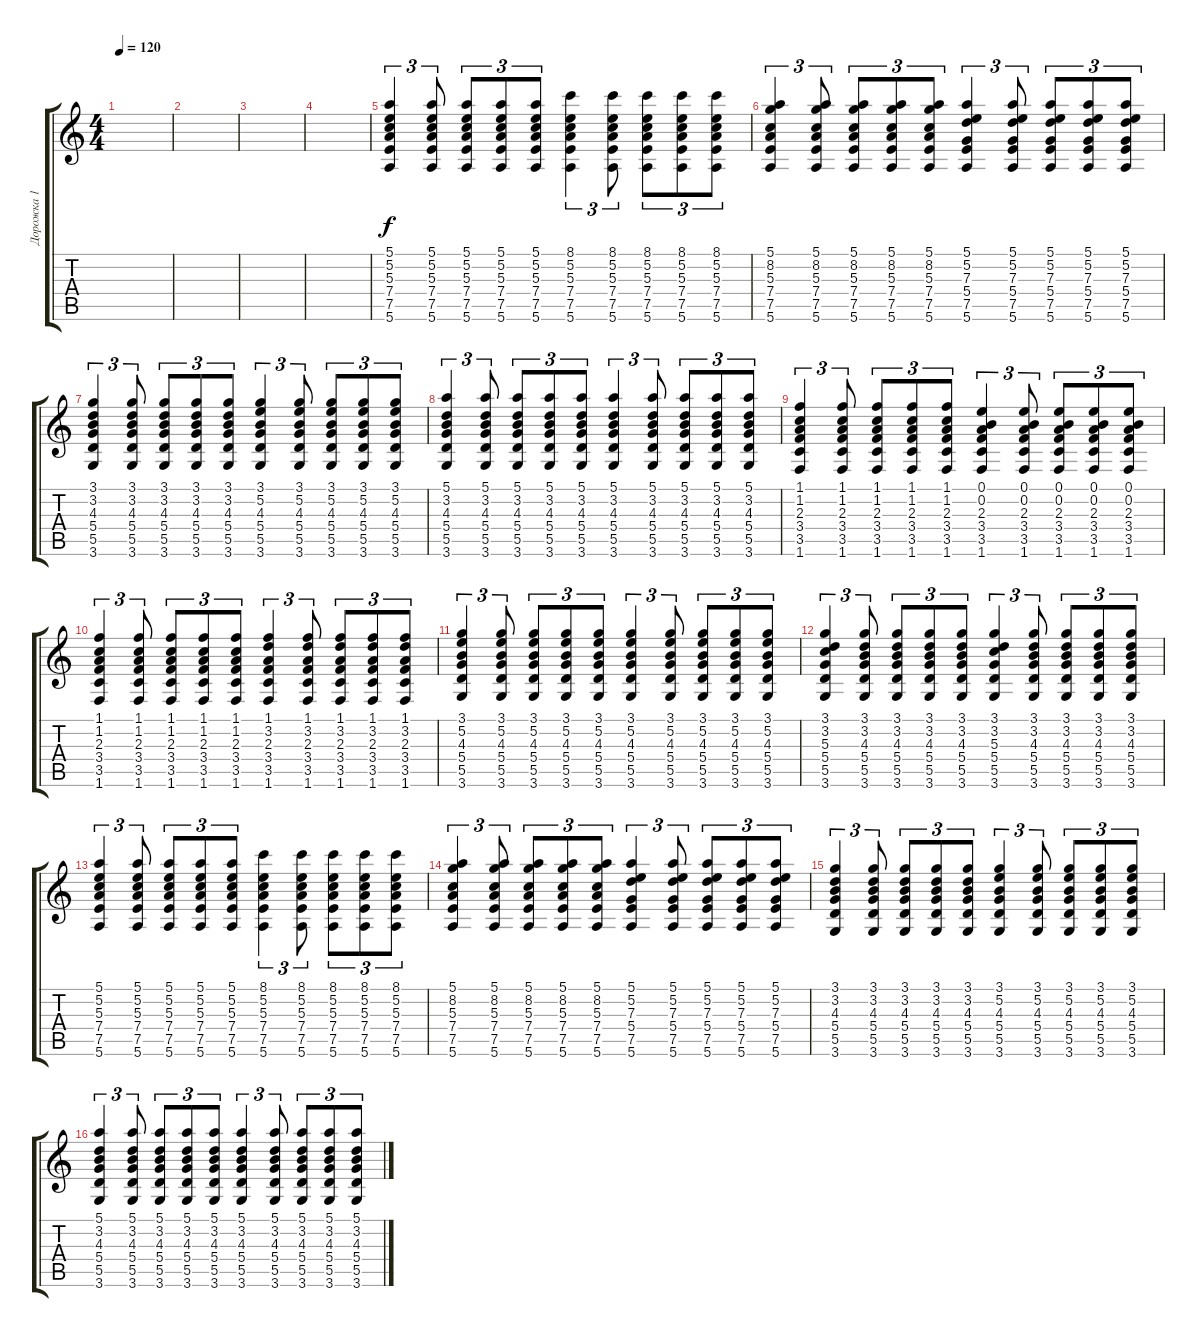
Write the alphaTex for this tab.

\track ("Дорожка 1" "Дорожка 1") {instrument acousticguitarsteel}
\staff {score tabs}
\tuning (E4 B3 G3 D3 A2 E2) {hide}
\ts (4 4)
\tempo 120
\clef g2
\ks c
|
|
|
|
(5.1 5.2 5.3 7.4 7.5 5.6).4{tu (3 2) volume 9} (5.1 5.2 5.3 7.4 7.5 5.6).8{tu (3 2)} (5.1 5.2 5.3 7.4 7.5 5.6).8{tu (3 2)} (5.1 5.2 5.3 7.4 7.5 5.6).8{tu (3 2)} (5.1 5.2 5.3 7.4 7.5 5.6).8{tu (3 2)} (8.1 5.2 5.3 7.4 7.5 5.6).4{tu (3 2)} (8.1 5.2 5.3 7.4 7.5 5.6).8{tu (3 2)} (8.1 5.2 5.3 7.4 7.5 5.6).8{tu (3 2)} (8.1 5.2 5.3 7.4 7.5 5.6).8{tu (3 2)} (8.1 5.2 5.3 7.4 7.5 5.6).8{tu (3 2)} |
(5.1 8.2 5.3 7.4 7.5 5.6).4{tu (3 2)} (5.1 8.2 5.3 7.4 7.5 5.6).8{tu (3 2)} (5.1 8.2 5.3 7.4 7.5 5.6).8{tu (3 2)} (5.1 8.2 5.3 7.4 7.5 5.6).8{tu (3 2)} (5.1 8.2 5.3 7.4 7.5 5.6).8{tu (3 2)} (5.1 5.2 7.3 5.4 7.5 5.6).4{tu (3 2)} (5.1 5.2 7.3 5.4 7.5 5.6).8{tu (3 2)} (5.1 5.2 7.3 5.4 7.5 5.6).8{tu (3 2)} (5.1 5.2 7.3 5.4 7.5 5.6).8{tu (3 2)} (5.1 5.2 7.3 5.4 7.5 5.6).8{tu (3 2)} |
(3.1 3.2 4.3 5.4 5.5 3.6).4{tu (3 2)} (3.1 3.2 4.3 5.4 5.5 3.6).8{tu (3 2)} (3.1 3.2 4.3 5.4 5.5 3.6).8{tu (3 2)} (3.1 3.2 4.3 5.4 5.5 3.6).8{tu (3 2)} (3.1 3.2 4.3 5.4 5.5 3.6).8{tu (3 2)} (3.1 5.2 4.3 5.4 5.5 3.6).4{tu (3 2)} (3.1 5.2 4.3 5.4 5.5 3.6).8{tu (3 2)} (3.1 5.2 4.3 5.4 5.5 3.6).8{tu (3 2)} (3.1 5.2 4.3 5.4 5.5 3.6).8{tu (3 2)} (3.1 5.2 4.3 5.4 5.5 3.6).8{tu (3 2)} |
(5.1 3.2 4.3 5.4 5.5 3.6).4{tu (3 2)} (5.1 3.2 4.3 5.4 5.5 3.6).8{tu (3 2)} (5.1 3.2 4.3 5.4 5.5 3.6).8{tu (3 2)} (5.1 3.2 4.3 5.4 5.5 3.6).8{tu (3 2)} (5.1 3.2 4.3 5.4 5.5 3.6).8{tu (3 2)} (5.1 3.2 4.3 5.4 5.5 3.6).4{tu (3 2)} (5.1 3.2 4.3 5.4 5.5 3.6).8{tu (3 2)} (5.1 3.2 4.3 5.4 5.5 3.6).8{tu (3 2)} (5.1 3.2 4.3 5.4 5.5 3.6).8{tu (3 2)} (5.1 3.2 4.3 5.4 5.5 3.6).8{tu (3 2)} |
(1.1 1.2 2.3 3.4 3.5 1.6).4{tu (3 2)} (1.1 1.2 2.3 3.4 3.5 1.6).8{tu (3 2)} (1.1 1.2 2.3 3.4 3.5 1.6).8{tu (3 2)} (1.1 1.2 2.3 3.4 3.5 1.6).8{tu (3 2)} (1.1 1.2 2.3 3.4 3.5 1.6).8{tu (3 2)} (0.1 0.2 2.3 3.4 3.5 1.6).4{tu (3 2)} (0.1 0.2 2.3 3.4 3.5 1.6).8{tu (3 2)} (0.1 0.2 2.3 3.4 3.5 1.6).8{tu (3 2)} (0.1 0.2 2.3 3.4 3.5 1.6).8{tu (3 2)} (0.1 0.2 2.3 3.4 3.5 1.6).8{tu (3 2)} |
(1.1 1.2 2.3 3.4 3.5 1.6).4{tu (3 2)} (1.1 1.2 2.3 3.4 3.5 1.6).8{tu (3 2)} (1.1 1.2 2.3 3.4 3.5 1.6).8{tu (3 2)} (1.1 1.2 2.3 3.4 3.5 1.6).8{tu (3 2)} (1.1 1.2 2.3 3.4 3.5 1.6).8{tu (3 2)} (1.1 3.2 2.3 3.4 3.5 1.6).4{tu (3 2)} (1.1 3.2 2.3 3.4 3.5 1.6).8{tu (3 2)} (1.1 3.2 2.3 3.4 3.5 1.6).8{tu (3 2)} (1.1 3.2 2.3 3.4 3.5 1.6).8{tu (3 2)} (1.1 3.2 2.3 3.4 3.5 1.6).8{tu (3 2)} |
(3.1 5.2 4.3 5.4 5.5 3.6).4{tu (3 2)} (3.1 5.2 4.3 5.4 5.5 3.6).8{tu (3 2)} (3.1 5.2 4.3 5.4 5.5 3.6).8{tu (3 2)} (3.1 5.2 4.3 5.4 5.5 3.6).8{tu (3 2)} (3.1 5.2 4.3 5.4 5.5 3.6).8{tu (3 2)} (3.1 5.2 4.3 5.4 5.5 3.6).4{tu (3 2)} (3.1 5.2 4.3 5.4 5.5 3.6).8{tu (3 2)} (3.1 5.2 4.3 5.4 5.5 3.6).8{tu (3 2)} (3.1 5.2 4.3 5.4 5.5 3.6).8{tu (3 2)} (3.1 5.2 4.3 5.4 5.5 3.6).8{tu (3 2)} |
(3.1 3.2 5.3 5.4 5.5 3.6).4{tu (3 2)} (3.1 3.2 4.3 5.4 5.5 3.6).8{tu (3 2)} (3.1 3.2 4.3 5.4 5.5 3.6).8{tu (3 2)} (3.1 3.2 4.3 5.4 5.5 3.6).8{tu (3 2)} (3.1 3.2 4.3 5.4 5.5 3.6).8{tu (3 2)} (3.1 3.2 5.3 5.4 5.5 3.6).4{tu (3 2)} (3.1 3.2 4.3 5.4 5.5 3.6).8{tu (3 2)} (3.1 3.2 4.3 5.4 5.5 3.6).8{tu (3 2)} (3.1 3.2 4.3 5.4 5.5 3.6).8{tu (3 2)} (3.1 3.2 4.3 5.4 5.5 3.6).8{tu (3 2)} |
(5.1 5.2 5.3 7.4 7.5 5.6).4{tu (3 2)} (5.1 5.2 5.3 7.4 7.5 5.6).8{tu (3 2)} (5.1 5.2 5.3 7.4 7.5 5.6).8{tu (3 2)} (5.1 5.2 5.3 7.4 7.5 5.6).8{tu (3 2)} (5.1 5.2 5.3 7.4 7.5 5.6).8{tu (3 2)} (8.1 5.2 5.3 7.4 7.5 5.6).4{tu (3 2)} (8.1 5.2 5.3 7.4 7.5 5.6).8{tu (3 2)} (8.1 5.2 5.3 7.4 7.5 5.6).8{tu (3 2)} (8.1 5.2 5.3 7.4 7.5 5.6).8{tu (3 2)} (8.1 5.2 5.3 7.4 7.5 5.6).8{tu (3 2)} |
(5.1 8.2 5.3 7.4 7.5 5.6).4{tu (3 2)} (5.1 8.2 5.3 7.4 7.5 5.6).8{tu (3 2)} (5.1 8.2 5.3 7.4 7.5 5.6).8{tu (3 2)} (5.1 8.2 5.3 7.4 7.5 5.6).8{tu (3 2)} (5.1 8.2 5.3 7.4 7.5 5.6).8{tu (3 2)} (5.1 5.2 7.3 5.4 7.5 5.6).4{tu (3 2)} (5.1 5.2 7.3 5.4 7.5 5.6).8{tu (3 2)} (5.1 5.2 7.3 5.4 7.5 5.6).8{tu (3 2)} (5.1 5.2 7.3 5.4 7.5 5.6).8{tu (3 2)} (5.1 5.2 7.3 5.4 7.5 5.6).8{tu (3 2)} |
(3.1 3.2 4.3 5.4 5.5 3.6).4{tu (3 2)} (3.1 3.2 4.3 5.4 5.5 3.6).8{tu (3 2)} (3.1 3.2 4.3 5.4 5.5 3.6).8{tu (3 2)} (3.1 3.2 4.3 5.4 5.5 3.6).8{tu (3 2)} (3.1 3.2 4.3 5.4 5.5 3.6).8{tu (3 2)} (3.1 5.2 4.3 5.4 5.5 3.6).4{tu (3 2)} (3.1 5.2 4.3 5.4 5.5 3.6).8{tu (3 2)} (3.1 5.2 4.3 5.4 5.5 3.6).8{tu (3 2)} (3.1 5.2 4.3 5.4 5.5 3.6).8{tu (3 2)} (3.1 5.2 4.3 5.4 5.5 3.6).8{tu (3 2)} |
(5.1 3.2 4.3 5.4 5.5 3.6).4{tu (3 2)} (5.1 3.2 4.3 5.4 5.5 3.6).8{tu (3 2)} (5.1 3.2 4.3 5.4 5.5 3.6).8{tu (3 2)} (5.1 3.2 4.3 5.4 5.5 3.6).8{tu (3 2)} (5.1 3.2 4.3 5.4 5.5 3.6).8{tu (3 2)} (5.1 3.2 4.3 5.4 5.5 3.6).4{tu (3 2)} (5.1 3.2 4.3 5.4 5.5 3.6).8{tu (3 2)} (5.1 3.2 4.3 5.4 5.5 3.6).8{tu (3 2)} (5.1 3.2 4.3 5.4 5.5 3.6).8{tu (3 2)} (5.1 3.2 4.3 5.4 5.5 3.6).8{tu (3 2)}
